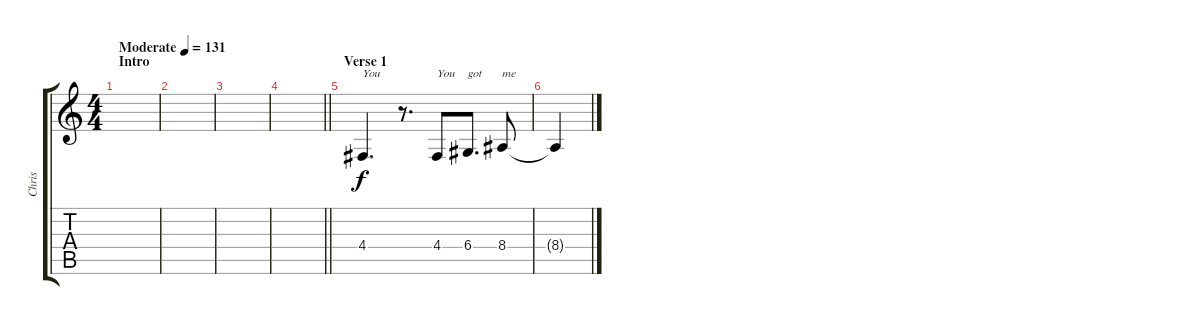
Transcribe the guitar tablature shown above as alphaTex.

\track ("Chris" "Chris") {instrument clarinet}
\staff {score tabs}
\tuning (E4 B3 G3 D3 A2 E2) {hide}
\ts (4 4)
\section ("" "Intro")
\tempo (131 "Moderate")
\clef g2
\ks c
|
|
|
\barLineRight lightlight
|
\section ("" "Verse 1")
4.4.4{d txt "You"} r.8{d} 4.4.8{txt "You"} 6.4.8{d txt "got"} 8.4.8{txt "me"} |
8.4{t}.4
